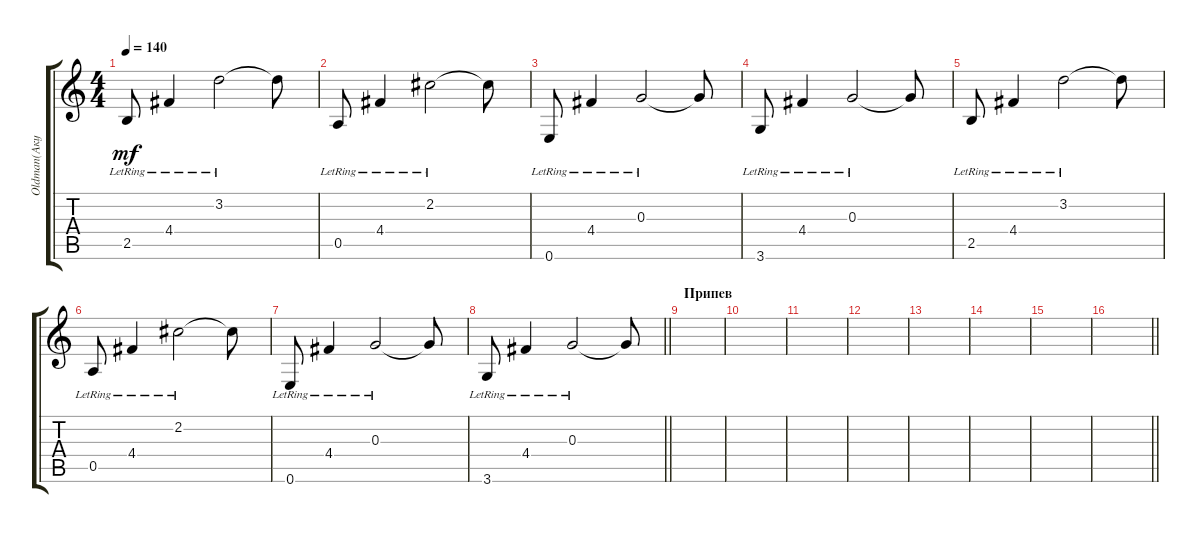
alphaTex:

\track ("Oldman(Акустика)" "Oldman(Аку") {instrument acousticguitarsteel}
\staff {score tabs}
\tuning (E4 B3 G3 D3 A2 E2) {hide}
\ts (4 4)
\tempo 140
\clef g2
\ks c
2.5{lr}.8{dy mf} 4.4{lr}.4 3.2{lr}.2 3.2{t}.8 |
0.5{lr}.8 4.4{lr}.4 2.2{lr}.2 2.2{t}.8 |
0.6{lr}.8 4.4{lr}.4 0.3{lr}.2 0.3{t}.8 |
3.6{lr}.8 4.4{lr}.4 0.3{lr}.2 0.3{t}.8 |
2.5{lr}.8 4.4{lr}.4 3.2{lr}.2 3.2{t}.8 |
0.5{lr}.8 4.4{lr}.4 2.2{lr}.2 2.2{t}.8 |
0.6{lr}.8 4.4{lr}.4 0.3{lr}.2 0.3{t}.8 |
\barLineRight lightlight
3.6{lr}.8 4.4{lr}.4 0.3{lr}.2 0.3{t}.8 |
\section ("" "Припев")
|
|
|
|
|
|
|
\barLineRight lightlight
